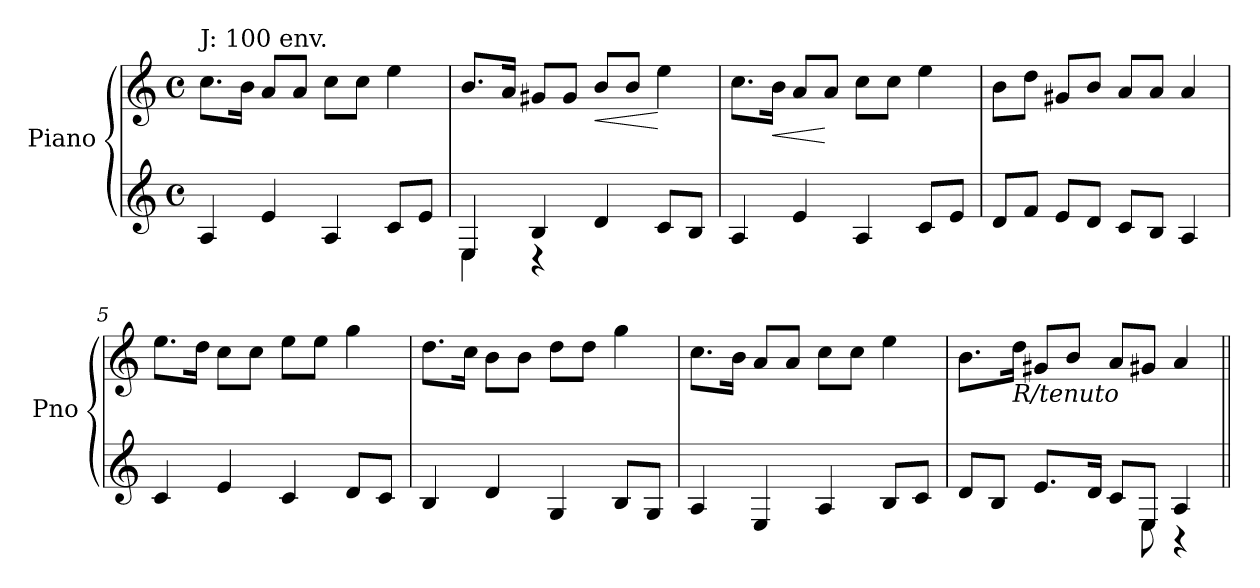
**kern	**kern	**dynam
*part1	*part1	*part1
*staff2	*staff1	*staff1/2
*I"Piano	*	*
*I'Pno	*	*
*clefG2	*clefG2	*
*M4/4	*M4/4	*
*met(c)	*met(c)	*
=1	=1	=1
!	!LO:TX:a:t=J&colon; 100 env.	!
4A/	8.cc\L	.
.	16b\Jk	.
4e/	8a/L	.
.	8a/J	.
4A/	8cc\L	.
.	8cc\J	.
8c/L	4ee\	.
8e/J	.	.
=2	=2	=2
*^	*	*
4E/	4E\	8.b/L	.
.	.	16a/Jk	.
4B/	4rC	8g#X/L	.
.	.	8g#/J	.
!	!	!	!LO:HP:b
4d/	2ryy	8b/L	<
.	.	8b/J	.
8c/L	.	4ee\	[
8B/J	.	.	.
*v	*v	*	*
=3	=3	=3
4A/	8.cc\L	.
!	!	!LO:HP:b
.	16b\Jk	<
4e/	8a/L	.
.	8a/J	[
4A/	8cc\L	.
.	8cc\J	.
8c/L	4ee\	.
8e/J	.	.
=4	=4	=4
8d/L	8b\L	.
8f/J	8dd\J	.
8e/L	8g#X/L	.
8d/J	8b/J	.
8c/L	8a/L	.
8B/J	8a/J	.
4A/	4a/	.
!!LO:LB:g=z
=5	=5	=5
4c/	8.ee\L	.
.	16dd\Jk	.
4e/	8cc\L	.
.	8cc\J	.
4c/	8ee\L	.
.	8ee\J	.
8d/L	4gg\	.
8c/J	.	.
=6	=6	=6
4B/	8.dd\L	.
.	16cc\Jk	.
4d/	8b\L	.
.	8b\J	.
4G/	8dd\L	.
.	8dd\J	.
8B/L	4gg\	.
8G/J	.	.
=7	=7	=7
4A/	8.cc\L	.
.	16b\Jk	.
4E/	8a/L	.
.	8a/J	.
4A/	8cc\L	.
.	8cc\J	.
8B/L	4ee\	.
8c/J	.	.
=8	=8	=8
*^	*	*
8d/L	8ryy	8.b\L	.
*v	*v	*	*
8B/J	.	.
!	!LO:TX:b:i:t=R/tenuto	!
.	16dd\Jk	.
8.e/L	8g#X/L	.
.	8b/J	.
16d/Jk	.	.
8c/L	8a/L	.
*^	*	*
8E/J	8E\	8g#X/J	.
4A/	4rAA	4a/	.
*v	*v	*	*
=||	=||	=||
*-	*-	*-
